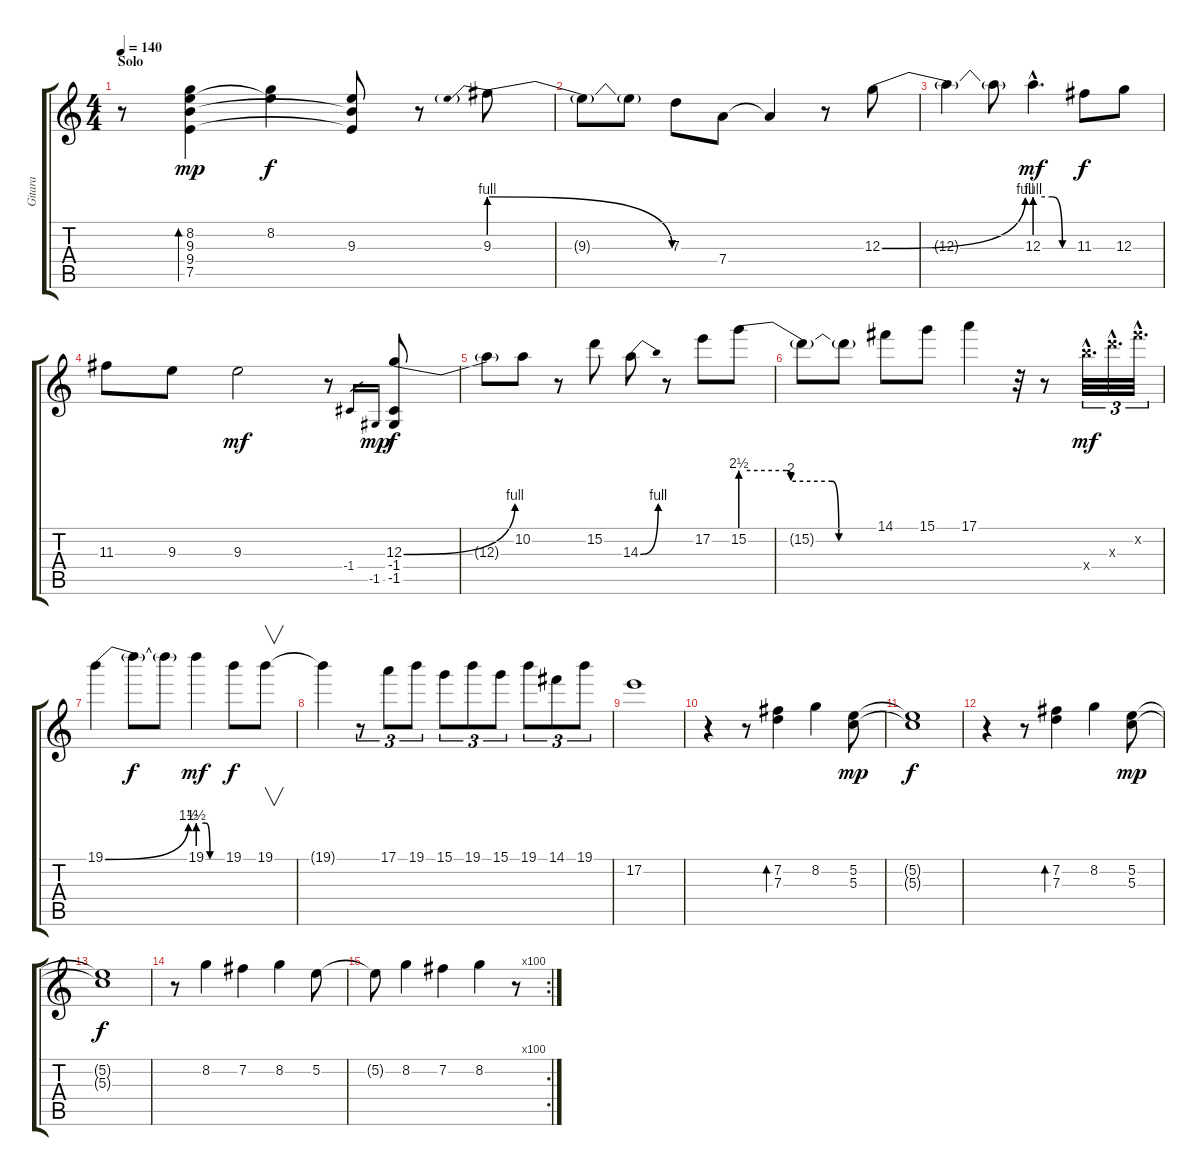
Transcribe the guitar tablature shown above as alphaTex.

\track ("Gitara" "Gitara") {instrument electricguitarclean}
\staff {score tabs}
\tuning (E4 B3 G3 D3 A2 E2) {hide}
\ts (4 4)
\section ("" "Solo")
\tempo 140
\clef g2
\ks c
r.8{dy f} (8.2 9.3 9.4 7.5).4{bd 480 dy mp} (8.2 9.3{t}).4{dy f} (9.3 9.4{t} 7.5{t}).8 r.8 9.3{be (prebendrelease 0 4 60 0)}.8 |
9.3{t}.8 9.3{t}.8 7.3.8 7.4.8 7.4{t}.4 r.8 12.3{be (bend 0 0 60 4)}.8 |
12.3{t}.4 12.3{t}.8 12.3{be (custom 0 4 27 4 43 0 60 0) hac}.4{d dy mf} 11.3.8{dy f} 12.3.8 |
11.3.8 9.3.8 9.3.2{dy mf} r.8 -1.4.16{gr} -1.5.16{gr dy mp} (12.3{be (bend 0 0 60 4)} -1.4 -1.5).8{dy f} |
12.3{t}.8 10.2.8 r.8 15.2.8 14.3{be (bend 0 0 60 4)}.8 r.8 17.2.8 15.2{be (custom 0 10 20 10 22 8 40 8 43 0 60 0)}.8 |
15.2{t}.8 15.2{t}.8 14.1.8 15.1.8 17.1.4 r.32 r.8 21.4{hac x}.32{d tu (3 2) dy mf} 19.3{hac x}.32{d tu (3 2)} 19.2{hac x}.32{d tu (3 2)} |
19.1{be (bend 0 0 60 6)}.4 19.1{t}.8{dy f} 19.1{t}.8 19.1{be (custom 0 6 20 6 30 0 60 0)}.4{dy mf} 19.1.8{dy f} 19.1.8{v} |
19.1{t}.4 r.8{tu (3 2)} 17.1.8{tu (3 2)} 19.1.8{tu (3 2)} 15.1.8{tu (3 2)} 19.1.8{tu (3 2)} 15.1.8{tu (3 2)} 19.1.8{tu (3 2)} 14.1.8{tu (3 2)} 19.1.8{tu (3 2)} |
17.2.1 |
r.4 r.8 (7.2 7.3).4{bd 240} 8.2.4 (5.2 5.3).8{dy mp} |
(5.2{t} 5.3{t}).1{dy f} |
r.4 r.8 (7.2 7.3).4{bd 240} 8.2.4 (5.2 5.3).8{dy mp} |
(5.2{t} 5.3{t}).1{dy f} |
r.8 8.2.4 7.2.4 8.2.4 5.2.8 |
\rc 100
5.2{t}.8 8.2.4 7.2.4 8.2.4 r.8
